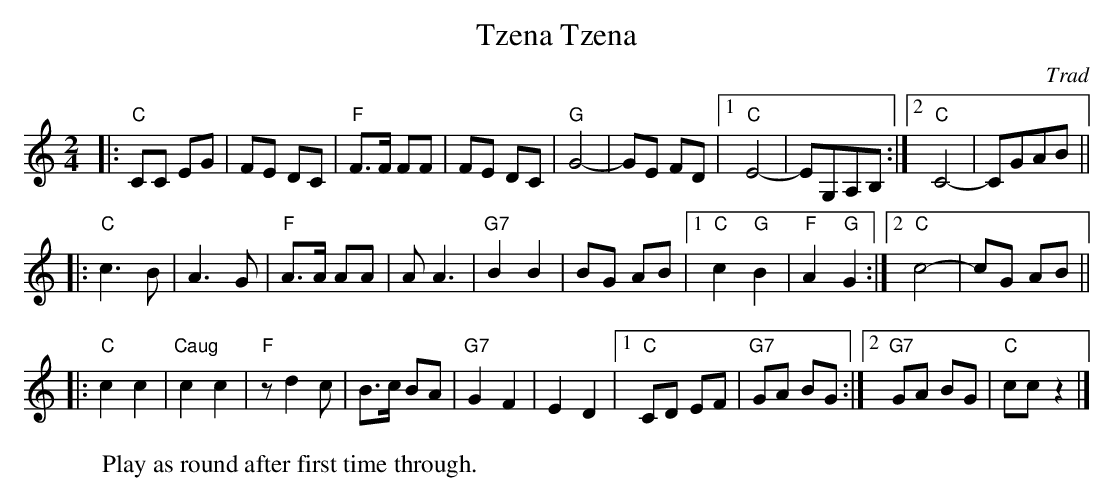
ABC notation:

X:1
T: Tzena, Tzena
C: Trad
W: Play as round after first time through.
M: 2/4
L: 1/8
K: C
|: "C"CC EG | FE DC | "F"F>F FF | FE DC | "G"G4- | GE FD |1 "C"E4- | EG,A,B, :|2 "C"C4- | CGAB ||
|: "C"c3 B | A3 G | "F"A>A AA | A A3 | "G7"B2 B2 | BG AB |1 "C"c2 "G"B2 | "F"A2 "G"G2 :|2 "C"c4- | cG AB ||
|: "C"c2 c2 | "Caug"c2 c2 | "F" z d2 c | B>c BA | "G7"G2 F2 | E2 D2 |1 "C"CD EF | "G7"GA BG :|2 "G7"GA BG | "C"cc z2 |]
